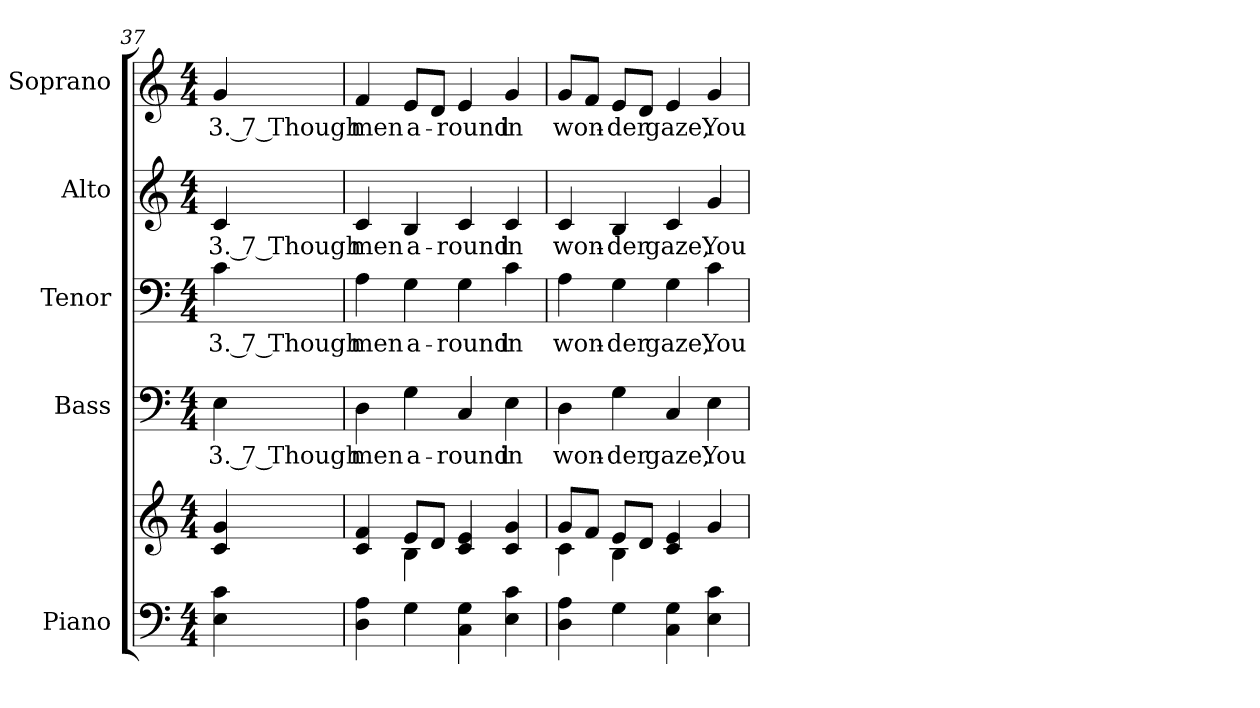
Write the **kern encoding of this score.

**kern	**kern	**kern	**text	**kern	**text	**kern	**text	**kern	**text
*part5	*part5	*part4	*part4	*part3	*part3	*part2	*part2	*part1	*part1
*staff6	*staff5	*staff4	*staff4	*staff3	*staff3	*staff2	*staff2	*staff1	*staff1
*I"Piano	*	*I"Bass	*	*I"Tenor	*	*I"Alto	*	*I"Soprano	*
*I'Pno.	*	*I'B.	*	*I'T.	*	*I'A.	*	*I'S.	*
*clefF4	*clefG2	*clefF4	*	*clefF4	*	*clefG2	*	*clefG2	*
*k[]	*k[]	*k[]	*	*k[]	*	*k[]	*	*k[]	*
*C:	*C:	*C:	*	*C:	*	*C:	*	*C:	*
*M4/4	*M4/4	*M4/4	*	*M4/4	*	*M4/4	*	*M4/4	*
=37	=37	=37	=37	=37	=37	=37	=37	=37	=37
!	!	!	!LO:LY:b:color=#000000	!	!	!	!	!	!
!	!	!	!	!	!LO:LY:b:color=#000000	!	!	!	!
!	!	!	!	!	!	!	!LO:LY:b:color=#000000	!	!
!	!	!	!	!	!	!	!	!	!LO:LY:b:color=#000000
4Ei\ 4ci	4ci/ 4gi	4Ei\	3. 7 Though	4ci\	3. 7 Though	4ci/	3. 7 Though	4gi/	3. 7 Though
=38	=38	=38	=38	=38	=38	=38	=38	=38	=38
*	*^	*	*	*	*	*	*	*	*
!	!	!	!	!LO:LY:b:color=#000000	!	!	!	!	!	!
!	!	!	!	!	!	!LO:LY:b:color=#000000	!	!	!	!
!	!	!	!	!	!	!	!	!LO:LY:b:color=#000000	!	!
!	!	!	!	!	!	!	!	!	!	!LO:LY:b:color=#000000
4Di\ 4Ai	4ci/ 4fi	4ryy	4Di\	men	4Ai\	men	4ci/	men	4fi/	men
!	!	!	!	!LO:LY:b:color=#000000	!	!	!	!	!	!
!	!	!	!	!	!	!LO:LY:b:color=#000000	!	!	!	!
!	!	!	!	!	!	!	!	!LO:LY:b:color=#000000	!	!
!	!	!	!	!	!	!	!	!	!	!LO:LY:b:color=#000000
4Gi\	8ei/L	4Bi\	4Gi\	a-	4Gi\	a-	4Bi/	a-	8ei/L	a-
.	8di/J	.	.	.	.	.	.	.	8di/J	.
!	!	!	!	!LO:LY:b:color=#000000	!	!	!	!	!	!
!	!	!	!	!	!	!LO:LY:b:color=#000000	!	!	!	!
!	!	!	!	!	!	!	!	!LO:LY:b:color=#000000	!	!
!	!	!	!	!	!	!	!	!	!	!LO:LY:b:color=#000000
4Ci\ 4Gi	4ci/ 4ei	2ryy	4Ci/	-round	4Gi\	-round	4ci/	-round	4ei/	-round
!	!	!	!	!LO:LY:b:color=#000000	!	!	!	!	!	!
!	!	!	!	!	!	!LO:LY:b:color=#000000	!	!	!	!
!	!	!	!	!	!	!	!	!LO:LY:b:color=#000000	!	!
!	!	!	!	!	!	!	!	!	!	!LO:LY:b:color=#000000
4Ei\ 4ci	4ci/ 4gi	.	4Ei\	in	4ci\	in	4ci/	in	4gi/	in
=39	=39	=39	=39	=39	=39	=39	=39	=39	=39	=39
!	!	!	!	!LO:LY:b:color=#000000	!	!	!	!	!	!
!	!	!	!	!	!	!LO:LY:b:color=#000000	!	!	!	!
!	!	!	!	!	!	!	!	!LO:LY:b:color=#000000	!	!
!	!	!	!	!	!	!	!	!	!	!LO:LY:b:color=#000000
4Di\ 4Ai	8gi/L	4ci\	4Di\	won-	4Ai\	won-	4ci/	won-	8gi/L	won-
.	8fi/J	.	.	.	.	.	.	.	8fi/J	.
!	!	!	!	!LO:LY:b:color=#000000	!	!	!	!	!	!
!	!	!	!	!	!	!LO:LY:b:color=#000000	!	!	!	!
!	!	!	!	!	!	!	!	!LO:LY:b:color=#000000	!	!
!	!	!	!	!	!	!	!	!	!	!LO:LY:b:color=#000000
4Gi\	8ei/L	4Bi\	4Gi\	-der	4Gi\	-der	4Bi/	-der	8ei/L	-der
.	8di/J	.	.	.	.	.	.	.	8di/J	.
!	!	!	!	!LO:LY:b:color=#000000	!	!	!	!	!	!
!	!	!	!	!	!	!LO:LY:b:color=#000000	!	!	!	!
!	!	!	!	!	!	!	!	!LO:LY:b:color=#000000	!	!
!	!	!	!	!	!	!	!	!	!	!LO:LY:b:color=#000000
4Ci\ 4Gi	4ci/ 4ei	2ryy	4Ci/	gaze,	4Gi\	gaze,	4ci/	gaze,	4ei/	gaze,
!	!	!	!	!LO:LY:b:color=#000000	!	!	!	!	!	!
!	!	!	!	!	!	!LO:LY:b:color=#000000	!	!	!	!
!	!	!	!	!	!	!	!	!LO:LY:b:color=#000000	!	!
!	!	!	!	!	!	!	!	!	!	!LO:LY:b:color=#000000
4Ei\ 4ci	4gi/	.	4Ei\	You	4ci\	You	4gi/	You	4gi/	You
*	*v	*v	*	*	*	*	*	*	*	*
=	=	=	=	=	=	=	=	=	=
*-	*-	*-	*-	*-	*-	*-	*-	*-	*-
